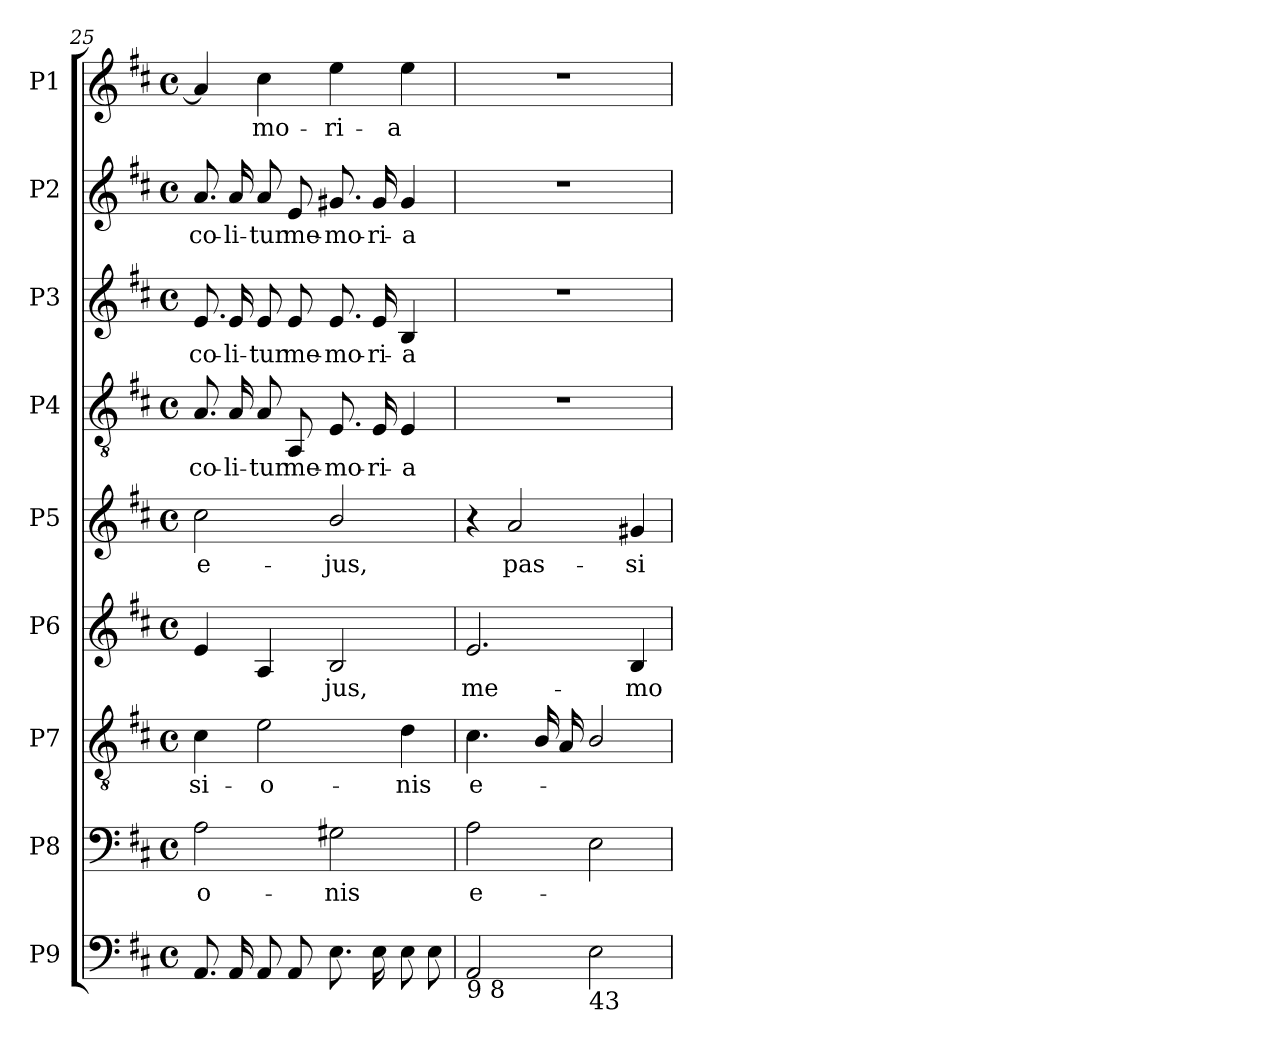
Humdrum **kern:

**kern	**kern	**text	**kern	**text	**kern	**text	**kern	**text	**kern	**text	**kern	**text	**kern	**text	**kern	**text
*part9	*part8	*part8	*part7	*part7	*part6	*part6	*part5	*part5	*part4	*part4	*part3	*part3	*part2	*part2	*part1	*part1
*staff9	*staff8	*staff8	*staff7	*staff7	*staff6	*staff6	*staff5	*staff5	*staff4	*staff4	*staff3	*staff3	*staff2	*staff2	*staff1	*staff1
*I"P9	*I"P8	*	*I"P7	*	*I"P6	*	*I"P5	*	*I"P4	*	*I"P3	*	*I"P2	*	*I"P1	*
!!LO:PB:g=z
*clefF4	*clefF4	*	*clefGv2	*	*clefG2	*	*clefG2	*	*clefGv2	*	*clefG2	*	*clefG2	*	*clefG2	*
*	*	*	*ITrd7c12	*	*	*	*	*	*ITrd7c12	*	*	*	*	*	*	*
*k[f#c#]	*k[f#c#]	*	*k[f#c#]	*	*k[f#c#]	*	*k[f#c#]	*	*k[f#c#]	*	*k[f#c#]	*	*k[f#c#]	*	*k[f#c#]	*
*D:	*D:	*	*D:	*	*D:	*	*D:	*	*D:	*	*D:	*	*D:	*	*D:	*
*M4/4	*M4/4	*	*M4/4	*	*M4/4	*	*M4/4	*	*M4/4	*	*M4/4	*	*M4/4	*	*M4/4	*
*met(c)	*met(c)	*	*met(c)	*	*met(c)	*	*met(c)	*	*met(c)	*	*met(c)	*	*met(c)	*	*met(c)	*
=25	=25	=25	=25	=25	=25	=25	=25	=25	=25	=25	=25	=25	=25	=25	=25	=25
!	!	!LO:LY:b:color=#000000	!	!	!	!	!	!	!	!	!	!	!	!	!	!
!	!	!	!	!LO:LY:b:color=#000000	!	!	!	!	!	!	!	!	!	!	!	!
!	!	!	!	!	!	!	!	!LO:LY:b:color=#000000	!	!	!	!	!	!	!	!
!	!	!	!	!	!	!	!	!	!	!LO:LY:b:color=#000000	!	!	!	!	!	!
!	!	!	!	!	!	!	!	!	!	!	!	!LO:LY:b:color=#000000	!	!	!	!
!	!	!	!	!	!	!	!	!	!	!	!	!	!	!LO:LY:b:color=#000000	!	!
8.AAi/	2Ai\	-o-	4C#i\	-si-	4ei/	.	2cc#i\	e-	8.AAi/	-co-	8.ei/	-co-	8.ai/	-co-	4ai/]	.
!	!	!	!	!	!	!	!	!	!	!LO:LY:b:color=#000000	!	!	!	!	!	!
!	!	!	!	!	!	!	!	!	!	!	!	!LO:LY:b:color=#000000	!	!	!	!
!	!	!	!	!	!	!	!	!	!	!	!	!	!	!LO:LY:b:color=#000000	!	!
16AAi/	.	.	.	.	.	.	.	.	16AAi/	-li-	16ei/	-li-	16ai/	-li-	.	.
!	!	!	!	!LO:LY:b:color=#000000	!	!	!	!	!	!	!	!	!	!	!	!
!	!	!	!	!	!	!	!	!	!	!LO:LY:b:color=#000000	!	!	!	!	!	!
!	!	!	!	!	!	!	!	!	!	!	!	!LO:LY:b:color=#000000	!	!	!	!
!	!	!	!	!	!	!	!	!	!	!	!	!	!	!LO:LY:b:color=#000000	!	!
!	!	!	!	!	!	!	!	!	!	!	!	!	!	!	!	!LO:LY:b:color=#000000
8AAi/	.	.	2Ei\	-o-	4Ai/	.	.	.	8AAi/	-tur	8ei/	-tur	8ai/	-tur	4cc#i\	-mo-
!	!	!	!	!	!	!	!	!	!	!LO:LY:b:color=#000000	!	!	!	!	!	!
!	!	!	!	!	!	!	!	!	!	!	!	!LO:LY:b:color=#000000	!	!	!	!
!	!	!	!	!	!	!	!	!	!	!	!	!	!	!LO:LY:b:color=#000000	!	!
8AAi/	.	.	.	.	.	.	.	.	8AAAi/	me-	8ei/	me-	8ei/	me-	.	.
!	!	!LO:LY:b:color=#000000	!	!	!	!	!	!	!	!	!	!	!	!	!	!
!	!	!	!	!	!	!LO:LY:b:color=#000000	!	!	!	!	!	!	!	!	!	!
!	!	!	!	!	!	!	!	!LO:LY:b:color=#000000	!	!	!	!	!	!	!	!
!	!	!	!	!	!	!	!	!	!	!LO:LY:b:color=#000000	!	!	!	!	!	!
!	!	!	!	!	!	!	!	!	!	!	!	!LO:LY:b:color=#000000	!	!	!	!
!	!	!	!	!	!	!	!	!	!	!	!	!	!	!LO:LY:b:color=#000000	!	!
!	!	!	!	!	!	!	!	!	!	!	!	!	!	!	!	!LO:LY:b:color=#000000
8.Ei\	2G#Xi\	-nis	.	.	2Bi/	-jus,	2bi/	-jus,	8.EEi/	-mo-	8.ei/	-mo-	8.g#Xi/	-mo-	4eei\	-ri-
!	!	!	!	!	!	!	!	!	!	!LO:LY:b:color=#000000	!	!	!	!	!	!
!	!	!	!	!	!	!	!	!	!	!	!	!LO:LY:b:color=#000000	!	!	!	!
!	!	!	!	!	!	!	!	!	!	!	!	!	!	!LO:LY:b:color=#000000	!	!
16Ei\	.	.	.	.	.	.	.	.	16EEi/	-ri-	16ei/	-ri-	16g#i/	-ri-	.	.
!	!	!	!	!LO:LY:b:color=#000000	!	!	!	!	!	!	!	!	!	!	!	!
!	!	!	!	!	!	!	!	!	!	!LO:LY:b:color=#000000	!	!	!	!	!	!
!	!	!	!	!	!	!	!	!	!	!	!	!LO:LY:b:color=#000000	!	!	!	!
!	!	!	!	!	!	!	!	!	!	!	!	!	!	!LO:LY:b:color=#000000	!	!
!	!	!	!	!	!	!	!	!	!	!	!	!	!	!	!	!LO:LY:b:color=#000000
8Ei\	.	.	4Di\	-nis	.	.	.	.	4EEi/	-a	4Bi/	-a	4g#i/	-a	4eei\	-a
8Ei\	.	.	.	.	.	.	.	.	.	.	.	.	.	.	.	.
=26	=26	=26	=26	=26	=26	=26	=26	=26	=26	=26	=26	=26	=26	=26	=26	=26
!	!	!LO:LY:b:color=#000000	!	!	!	!	!	!	!	!	!	!	!	!	!	!
!	!	!	!	!LO:LY:b:color=#000000	!	!	!	!	!	!	!	!	!	!	!	!
!LO:TX:b:t=9  8	!	!	!	!	!	!	!	!	!	!	!	!	!	!	!	!
!	!	!	!	!	!	!LO:LY:b:color=#000000	!	!	!	!	!	!	!	!	!	!
2AAi/	2Ai\	e-	4.C#i\	e-	2.ei/	-me-	4r	.	1r	.	1r	.	1r	.	1r	.
!	!	!	!	!	!	!	!	!LO:LY:b:color=#000000	!	!	!	!	!	!	!	!
.	.	.	.	.	.	.	2ai/	pas-	.	.	.	.	.	.	.	.
.	.	.	16BBi/	.	.	.	.	.	.	.	.	.	.	.	.	.
.	.	.	16AAi/	.	.	.	.	.	.	.	.	.	.	.	.	.
!LO:TX:b:t=43	!	!	!	!	!	!	!	!	!	!	!	!	!	!	!	!
2Ei\	2Ei\	.	2BBi/	.	.	.	.	.	.	.	.	.	.	.	.	.
!	!	!	!	!	!	!LO:LY:b:color=#000000	!	!	!	!	!	!	!	!	!	!
!	!	!	!	!	!	!	!	!LO:LY:b:color=#000000	!	!	!	!	!	!	!	!
.	.	.	.	.	4Bi/	-mo-	4g#Xi/	-si-	.	.	.	.	.	.	.	.
=	=	=	=	=	=	=	=	=	=	=	=	=	=	=	=	=
*-	*-	*-	*-	*-	*-	*-	*-	*-	*-	*-	*-	*-	*-	*-	*-	*-
